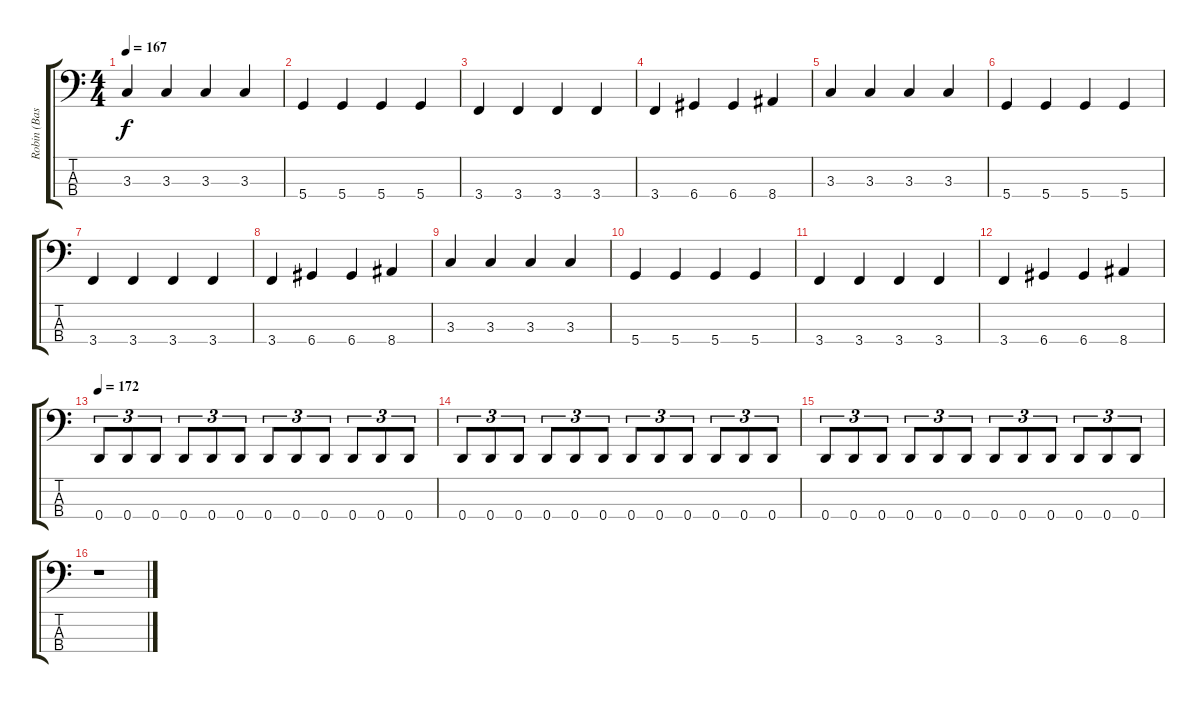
\track ("Robin (Bass)" "Robin (Bas") {instrument electricbasspick}
\staff {score tabs}
\tuning (G2 D2 A1 D1) {hide}
\ts (4 4)
\tempo 167
\clef f4
\ks c
3.3.4{dy f} 3.3.4 3.3.4 3.3.4 |
5.4.4 5.4.4 5.4.4 5.4.4 |
3.4.4 3.4.4 3.4.4 3.4.4 |
3.4.4 6.4.4 6.4.4 8.4.4 |
3.3.4 3.3.4 3.3.4 3.3.4 |
5.4.4 5.4.4 5.4.4 5.4.4 |
3.4.4 3.4.4 3.4.4 3.4.4 |
3.4.4 6.4.4 6.4.4 8.4.4 |
3.3.4 3.3.4 3.3.4 3.3.4 |
5.4.4 5.4.4 5.4.4 5.4.4 |
3.4.4 3.4.4 3.4.4 3.4.4 |
3.4.4 6.4.4 6.4.4 8.4.4 |
\tempo 172
0.4.8{tu (3 2)} 0.4.8{tu (3 2)} 0.4.8{tu (3 2)} 0.4.8{tu (3 2)} 0.4.8{tu (3 2)} 0.4.8{tu (3 2)} 0.4.8{tu (3 2)} 0.4.8{tu (3 2)} 0.4.8{tu (3 2)} 0.4.8{tu (3 2)} 0.4.8{tu (3 2)} 0.4.8{tu (3 2)} |
0.4.8{tu (3 2)} 0.4.8{tu (3 2)} 0.4.8{tu (3 2)} 0.4.8{tu (3 2)} 0.4.8{tu (3 2)} 0.4.8{tu (3 2)} 0.4.8{tu (3 2)} 0.4.8{tu (3 2)} 0.4.8{tu (3 2)} 0.4.8{tu (3 2)} 0.4.8{tu (3 2)} 0.4.8{tu (3 2)} |
0.4.8{tu (3 2)} 0.4.8{tu (3 2)} 0.4.8{tu (3 2)} 0.4.8{tu (3 2)} 0.4.8{tu (3 2)} 0.4.8{tu (3 2)} 0.4.8{tu (3 2)} 0.4.8{tu (3 2)} 0.4.8{tu (3 2)} 0.4.8{tu (3 2)} 0.4.8{tu (3 2)} 0.4.8{tu (3 2)} |
r.1
